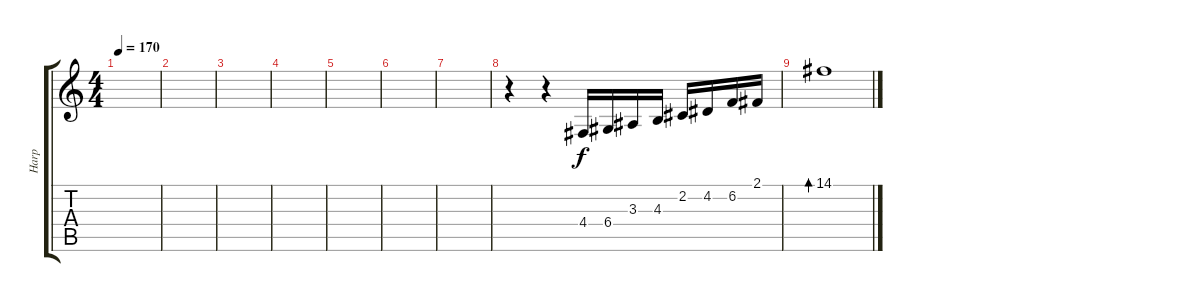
\track ("Harp" "Harp") {instrument orchestralharp}
\staff {score tabs}
\tuning (E4 B3 G3 D3 A2 E2) {hide}
\ts (4 4)
\tempo 170
\clef g2
\ks c
|
|
|
|
|
|
|
r.4 r.4 4.4.16{volume 7} 6.4.16 3.3.16 4.3.16 2.2.16 4.2.16 6.2.16 2.1.16 |
14.1.1{bd 480}
